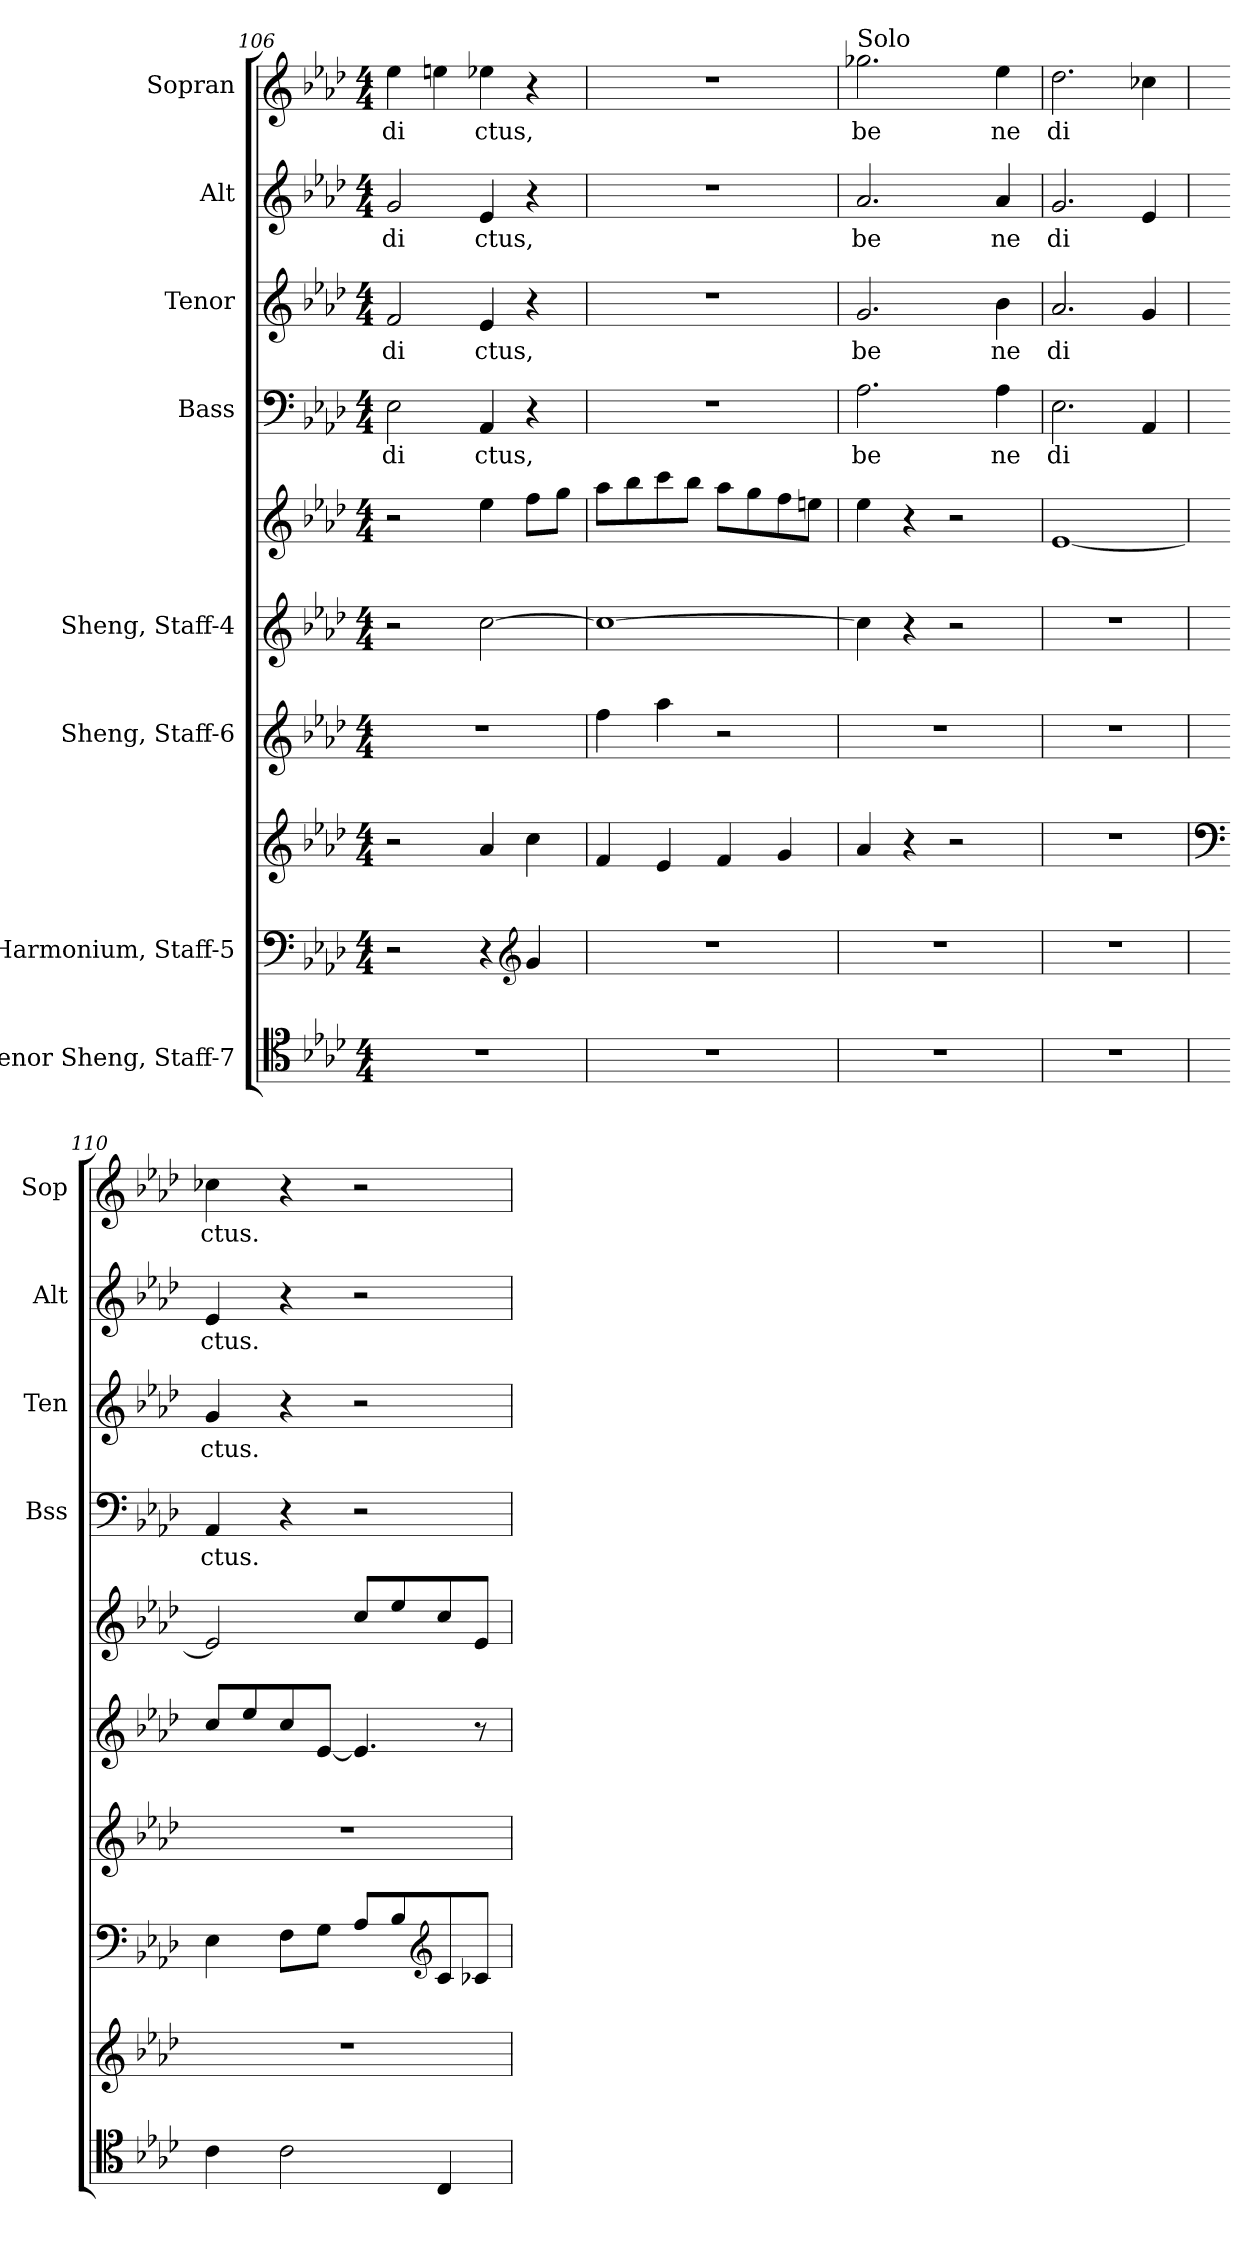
**kern	**kern	**kern	**kern	**kern	**kern	**kern	**text	**kern	**text	**kern	**text	**kern	**text
*part8	*part7	*part7	*part6	*part5	*part5	*part4	*part4	*part3	*part3	*part2	*part2	*part1	*part1
*staff10	*staff9	*staff8	*staff7	*staff6	*staff5	*staff4	*staff4	*staff3	*staff3	*staff2	*staff2	*staff1	*staff1
*I"Tenor Sheng, Staff-7	*I"Harmonium, Staff-5	*	*I"Sheng, Staff-6	*I"Sheng, Staff-4	*	*I"Bass	*	*I"Tenor	*	*I"Alt	*	*I"Sopran	*
*	*	*	*	*	*	*I'Bss	*	*I'Ten	*	*I'Alt	*	*I'Sop	*
*clefC4	*clefF4	*clefG2	*clefG2	*clefG2	*clefG2	*clefF4	*	*clefG2	*	*clefG2	*	*clefG2	*
*	*	*	*	*	*	*	*	*ITrd4c7	*	*	*	*ITrd2c3	*
*k[b-e-a-d-]	*k[b-e-a-d-]	*k[b-e-a-d-]	*k[b-e-a-d-]	*k[b-e-a-d-]	*k[b-e-a-d-]	*k[b-e-a-d-]	*	*k[b-e-a-d-g-]	*	*k[b-e-a-d-]	*	*k[b-]	*
*M4/4	*M4/4	*M4/4	*M4/4	*M4/4	*M4/4	*M4/4	*	*M4/4	*	*M4/4	*	*M4/4	*
=106	=106	=106	=106	=106	=106	=106	=106	=106	=106	=106	=106	=106	=106
1r	2r	2r	1r	2r	2r	2E-\	di	2B-/	di	2g/	di	4cc\	di
.	.	.	.	.	.	.	.	.	.	.	.	4cc#X\	.
*	*	*	*	*	*	*	*	*	*	*	*	*MM92	*
.	4r	4a-/	.	[2cc\	4ee-\	4AA-/	ctus,	4A-/	ctus,	4e-/	ctus,	4ccn\	ctus,
*	*clefG2	*	*	*	*	*	*	*	*	*	*	*	*
.	4g/	4cc\	.	.	8ff\L	4r	.	4r	.	4r	.	4r	.
.	.	.	.	.	8gg\J	.	.	.	.	.	.	.	.
!!LO:PB:g=z
=107	=107	=107	=107	=107	=107	=107	=107	=107	=107	=107	=107	=107	=107
1r	1r	4f/	4ff\	1cc_	8aa-\L	1r	.	1r	.	1r	.	1r	.
.	.	.	.	.	8bb-\	.	.	.	.	.	.	.	.
.	.	4e-/	4aa-\	.	8ccc\	.	.	.	.	.	.	.	.
.	.	.	.	.	8bb-\J	.	.	.	.	.	.	.	.
.	.	4f/	2r	.	8aa-\L	.	.	.	.	.	.	.	.
.	.	.	.	.	8gg\	.	.	.	.	.	.	.	.
.	.	4g/	.	.	8ff\	.	.	.	.	.	.	.	.
.	.	.	.	.	8een\J	.	.	.	.	.	.	.	.
=108	=108	=108	=108	=108	=108	=108	=108	=108	=108	=108	=108	=108	=108
*	*	*	*	*	*	*	*	*	*	*	*	*MM54	*
!	!	!	!	!	!	!	!	!	!	!	!	!LO:TX:a:t=Solo	!
1r	1r	4a-/	1r	4cc\]	4ee-\	2.A-\	be	2.c/	be	2.a-/	be	2.ee-X\	be
.	.	4r	.	4r	4r	.	.	.	.	.	.	.	.
.	.	2r	.	2r	2r	.	.	.	.	.	.	.	.
.	.	.	.	.	.	4A-\	ne	4e-\	ne	4a-/	ne	4cc\	ne
=109	=109	=109	=109	=109	=109	=109	=109	=109	=109	=109	=109	=109	=109
1r	1r	1r	1r	1r	[1e-	2.E-\	di	2.d-/	di	2.g/	di	2.b-\	di
.	.	.	.	.	.	4AA-/	.	4c/	.	4e-/	.	4a-X\	.
=110	=110	=110	=110	=110	=110	=110	=110	=110	=110	=110	=110	=110	=110
*	*	*clefF4	*	*	*	*	*	*	*	*	*	*	*
*	*	*	*	*	*	*	*	*	*	*	*	*MM92	*
4c\	1r	4E-\	1r	8cc/L	2e-/]	4AA-/	ctus.	4c/	ctus.	4e-/	ctus.	4a-X\	ctus.
.	.	.	.	8ee-/	.	.	.	.	.	.	.	.	.
2c\	.	8F\L	.	8cc/	.	4r	.	4r	.	4r	.	4r	.
.	.	8G\J	.	[8e-/J	.	.	.	.	.	.	.	.	.
.	.	8A-/L	.	4.e-/]	8cc/L	2r	.	2r	.	2r	.	2r	.
.	.	8B-/	.	.	8ee-/	.	.	.	.	.	.	.	.
*	*	*clefG2	*	*	*	*	*	*	*	*	*	*	*
4C/	.	8c/	.	.	8cc/	.	.	.	.	.	.	.	.
.	.	8c-X/J	.	8r	8e-/J	.	.	.	.	.	.	.	.
=	=	=	=	=	=	=	=	=	=	=	=	=	=
*-	*-	*-	*-	*-	*-	*-	*-	*-	*-	*-	*-	*-	*-
